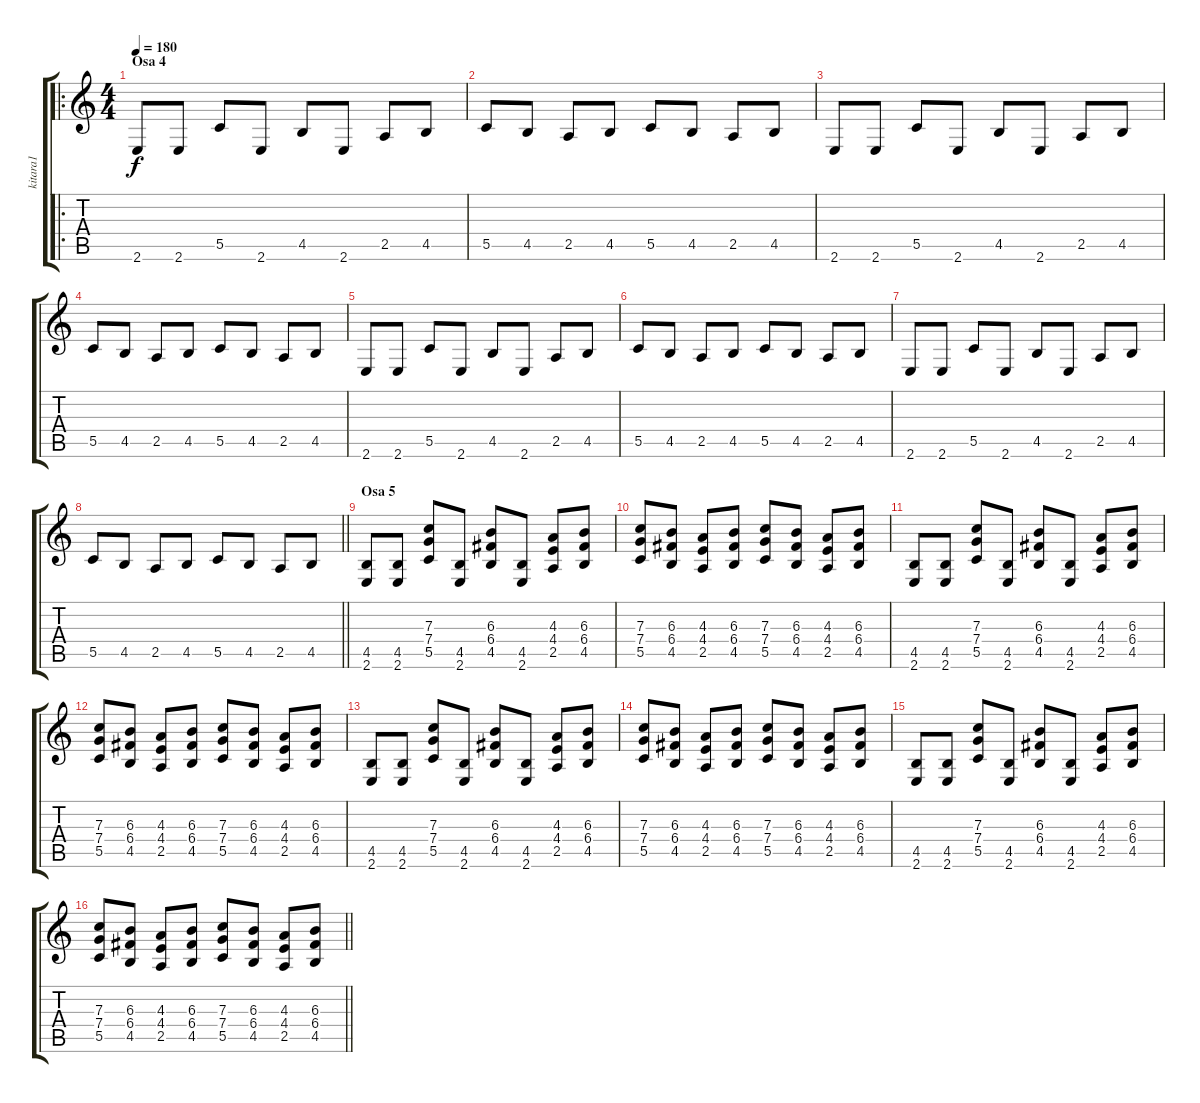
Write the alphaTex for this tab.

\track ("kitara1" "kitara1") {instrument distortionguitar}
\staff {score tabs}
\tuning (D4 A3 F3 C3 G2 D2) {hide}
\ro
\ts (4 4)
\section ("" "Osa 4")
\tempo 180
\clef g2
\ks c
2.6.8{dy f} 2.6.8 5.5.8 2.6.8 4.5.8 2.6.8 2.5.8 4.5.8 |
5.5.8 4.5.8 2.5.8 4.5.8 5.5.8 4.5.8 2.5.8 4.5.8 |
2.6.8 2.6.8 5.5.8 2.6.8 4.5.8 2.6.8 2.5.8 4.5.8 |
5.5.8 4.5.8 2.5.8 4.5.8 5.5.8 4.5.8 2.5.8 4.5.8 |
2.6.8 2.6.8 5.5.8 2.6.8 4.5.8 2.6.8 2.5.8 4.5.8 |
5.5.8 4.5.8 2.5.8 4.5.8 5.5.8 4.5.8 2.5.8 4.5.8 |
2.6.8 2.6.8 5.5.8 2.6.8 4.5.8 2.6.8 2.5.8 4.5.8 |
\barLineRight lightlight
5.5.8 4.5.8 2.5.8 4.5.8 5.5.8 4.5.8 2.5.8 4.5.8 |
\section ("" "Osa 5")
(4.5 2.6).8 (4.5 2.6).8 (7.3 7.4 5.5).8 (4.5 2.6).8 (6.3 6.4 4.5).8 (4.5 2.6).8 (4.3 4.4 2.5).8 (6.3 6.4 4.5).8 |
(7.3 7.4 5.5).8 (6.3 6.4 4.5).8 (4.3 4.4 2.5).8 (6.3 6.4 4.5).8 (7.3 7.4 5.5).8 (6.3 6.4 4.5).8 (4.3 4.4 2.5).8 (6.3 6.4 4.5).8 |
(4.5 2.6).8 (4.5 2.6).8 (7.3 7.4 5.5).8 (4.5 2.6).8 (6.3 6.4 4.5).8 (4.5 2.6).8 (4.3 4.4 2.5).8 (6.3 6.4 4.5).8 |
(7.3 7.4 5.5).8 (6.3 6.4 4.5).8 (4.3 4.4 2.5).8 (6.3 6.4 4.5).8 (7.3 7.4 5.5).8 (6.3 6.4 4.5).8 (4.3 4.4 2.5).8 (6.3 6.4 4.5).8 |
(4.5 2.6).8 (4.5 2.6).8 (7.3 7.4 5.5).8 (4.5 2.6).8 (6.3 6.4 4.5).8 (4.5 2.6).8 (4.3 4.4 2.5).8 (6.3 6.4 4.5).8 |
(7.3 7.4 5.5).8 (6.3 6.4 4.5).8 (4.3 4.4 2.5).8 (6.3 6.4 4.5).8 (7.3 7.4 5.5).8 (6.3 6.4 4.5).8 (4.3 4.4 2.5).8 (6.3 6.4 4.5).8 |
(4.5 2.6).8 (4.5 2.6).8 (7.3 7.4 5.5).8 (4.5 2.6).8 (6.3 6.4 4.5).8 (4.5 2.6).8 (4.3 4.4 2.5).8 (6.3 6.4 4.5).8 |
\barLineRight lightlight
(7.3 7.4 5.5).8 (6.3 6.4 4.5).8 (4.3 4.4 2.5).8 (6.3 6.4 4.5).8 (7.3 7.4 5.5).8 (6.3 6.4 4.5).8 (4.3 4.4 2.5).8 (6.3 6.4 4.5).8
